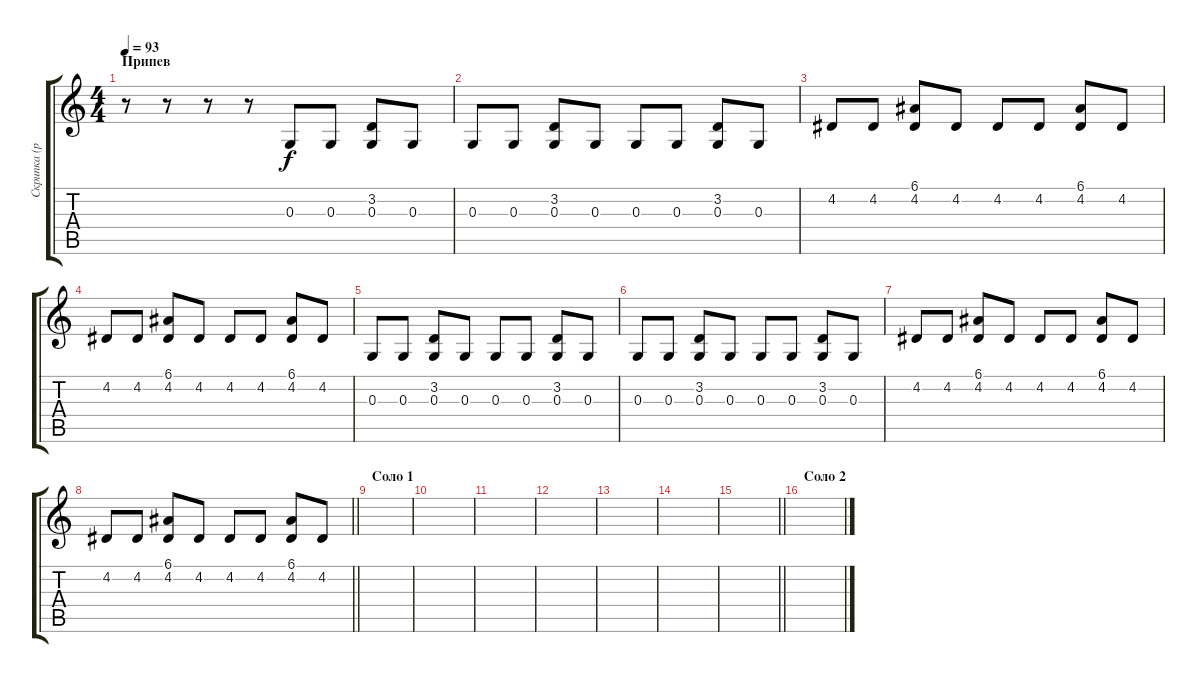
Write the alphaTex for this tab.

\track ("Скрипка (pizzicato)" "Скрипка (p") {instrument pizzicatostrings}
\staff {score tabs}
\tuning (E4 B3 G3 D3 A2 E2) {hide}
\ts (4 4)
\section ("" "Припев")
\tempo 93
\clef g2
\ks c
r.8{dy f} r.8 r.8 r.8 0.3.8 0.3.8 (3.2 0.3).8 0.3.8 |
0.3.8 0.3.8 (3.2 0.3).8 0.3.8 0.3.8 0.3.8 (3.2 0.3).8 0.3.8 |
4.2.8 4.2.8 (6.1 4.2).8 4.2.8 4.2.8 4.2.8 (6.1 4.2).8 4.2.8 |
4.2.8 4.2.8 (6.1 4.2).8 4.2.8 4.2.8 4.2.8 (6.1 4.2).8 4.2.8 |
0.3.8 0.3.8 (3.2 0.3).8 0.3.8 0.3.8 0.3.8 (3.2 0.3).8 0.3.8 |
0.3.8 0.3.8 (3.2 0.3).8 0.3.8 0.3.8 0.3.8 (3.2 0.3).8 0.3.8 |
4.2.8 4.2.8 (6.1 4.2).8 4.2.8 4.2.8 4.2.8 (6.1 4.2).8 4.2.8 |
\barLineRight lightlight
4.2.8 4.2.8 (6.1 4.2).8 4.2.8 4.2.8 4.2.8 (6.1 4.2).8 4.2.8 |
\section ("" "Соло 1")
|
|
|
|
|
|
\barLineRight lightlight
|
\section ("" "Соло 2")
